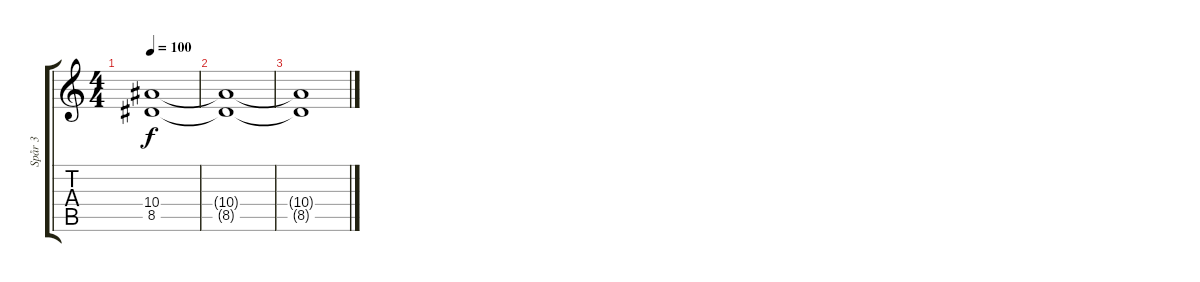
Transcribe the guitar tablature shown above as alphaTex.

\track ("Spår 3" "Spår 3") {instrument distortionguitar}
\staff {score tabs}
\tuning (D4 A3 F3 C3 G2 D2) {hide}
\ts (4 4)
\tempo 100
\clef g2
\ks c
(10.4{t} 8.5{t}).1{dy f} |
(10.4{t} 8.5{t}).1 |
(10.4{t} 8.5{t}).1
